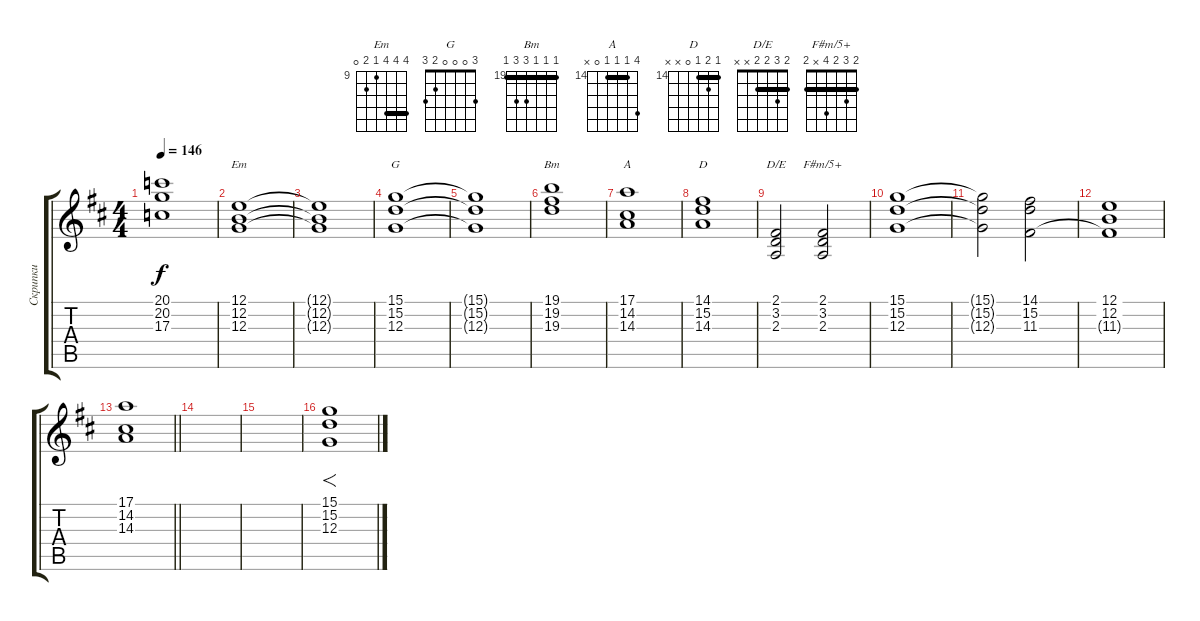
\track ("Скрипки" "Скрипки") {instrument stringensemble2}
\staff {score tabs}
\tuning (E4 B3 G3 D3 A2 E2) {hide}
\chord ("Em" 12 12 12 9 10 0) {firstfret 9 barre 12}
\chord ("G" 3 0 0 0 2 3)
\chord ("Bm" 19 19 19 21 21 19) {firstfret 19 barre 19}
\chord ("A" 17 14 14 14 0 x) {firstfret 14 barre 14}
\chord ("D" 14 15 14 0 x x) {firstfret 14 barre 14}
\chord ("D/E" 2 3 2 2 x x) {barre 2}
\chord ("F#m/5+" 2 3 2 4 x 2) {barre 2}
\ts (4 4)
\tempo 146
\clef g2
\ks bminor
(20.1{t} 20.2{t} 17.3{t}).1{dy f} |
(12.1 12.2 12.3).1{ch "Em"} |
(12.1{t} 12.2{t} 12.3{t}).1 |
(15.1 15.2 12.3).1{ch "G"} |
(15.1{t} 15.2{t} 12.3{t}).1 |
(19.1 19.2 19.3).1{ch "Bm"} |
(17.1 14.2 14.3).1{ch "A"} |
(14.1 15.2 14.3).1{ch "D"} |
(2.1 3.2 2.3).2{ch "D/E"} (2.1 3.2 2.3).2{ch "F#m/5+"} |
(15.1 15.2 12.3).1 |
(15.1{t} 15.2{t} 12.3{t}).2 (14.1 15.2 11.3).2 |
(12.1 12.2 11.3{t}).1 |
\barLineRight lightlight
(17.1 14.2 14.3).1 |
\section ("" "")
|
|
(15.1 15.2 12.3).1{f}
